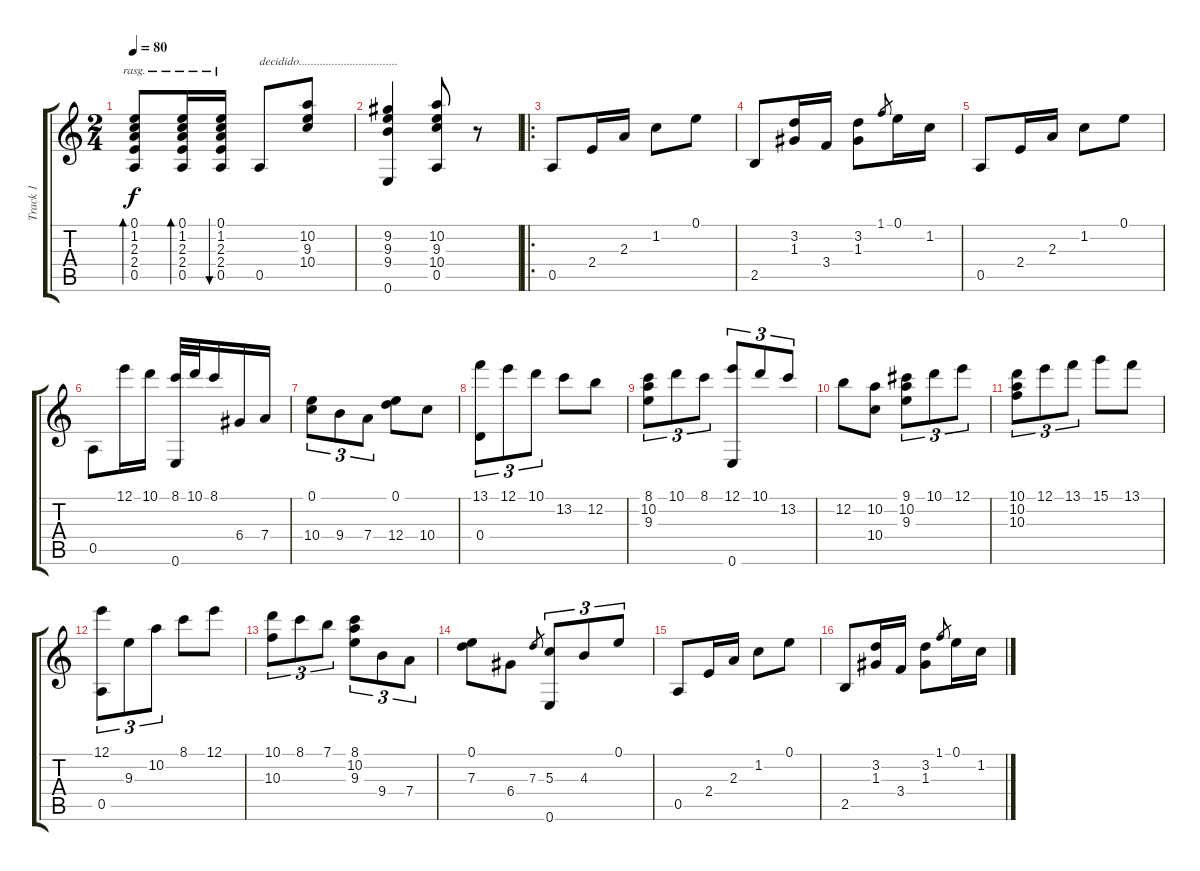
\track ("Track 1" "Track 1") {instrument acousticguitarnylon}
\staff {score tabs}
\tuning (E4 B3 G3 D3 A2 E2) {hide}
\ts (2 4)
\tempo 80
\clef g2
\ks c
(0.1 1.2 2.3 2.4 0.5).8{bd 30 rasg ii dy f instrument acousticguitarnylon} (0.1 1.2 2.3 2.4 0.5).16{bd 30 rasg ii} (0.1 1.2 2.3 2.4 0.5).16{bu 30 rasg ii} 0.5.8{txt "decidido................................."} (10.2 9.3 10.4).8 |
(9.2 9.3 9.4 0.6).4 (10.2 9.3 10.4 0.5).8 r.8 |
\ro
0.5.8 2.4.16 2.3.16 1.2.8 0.1.8 |
2.5.8 (3.2 1.3).16 3.4.16 (3.2 1.3).8 1.1.8{gr} 0.1.16 1.2.16 |
0.5.8 2.4.16 2.3.16 1.2.8 0.1.8 |
0.5.8 12.1.16 10.1.16 (8.1 0.6).32 10.1.32 8.1.16 6.4.16 7.4.16 |
(0.1 10.4).8{tu (3 2)} 9.4.8{tu (3 2)} 7.4.8{tu (3 2)} (0.1 12.4).8 10.4.8 |
(13.1 0.4).8{tu (3 2)} 12.1.8{tu (3 2)} 10.1.8{tu (3 2)} 13.2.8 12.2.8 |
(8.1 10.2 9.3).8{tu (3 2)} 10.1.8{tu (3 2)} 8.1.8{tu (3 2)} (12.1 0.6).8{tu (3 2)} 10.1.8{tu (3 2)} 13.2.8{tu (3 2)} |
12.2.8 (10.2 10.4).8 (9.1 10.2 9.3).8{tu (3 2)} 10.1.8{tu (3 2)} 12.1.8{tu (3 2)} |
(10.1 10.2 10.3).8{tu (3 2)} 12.1.8{tu (3 2)} 13.1.8{tu (3 2)} 15.1.8 13.1.8 |
(12.1 0.5).8{tu (3 2)} 9.3.8{tu (3 2)} 10.2.8{tu (3 2)} 8.1.8 12.1.8 |
(10.1 10.3).8{tu (3 2)} 8.1.8{tu (3 2)} 7.1.8{tu (3 2)} (8.1 10.2 9.3).8{tu (3 2)} 9.4.8{tu (3 2)} 7.4.8{tu (3 2)} |
(0.1 7.3).8 6.4.8 7.3.8{gr} (5.3 0.6).8{tu (3 2)} 4.3.8{tu (3 2)} 0.1.8{tu (3 2)} |
0.5.8 2.4.16 2.3.16 1.2.8 0.1.8 |
2.5.8 (3.2 1.3).16 3.4.16 (3.2 1.3).8 1.1.8{gr} 0.1.16 1.2.16
